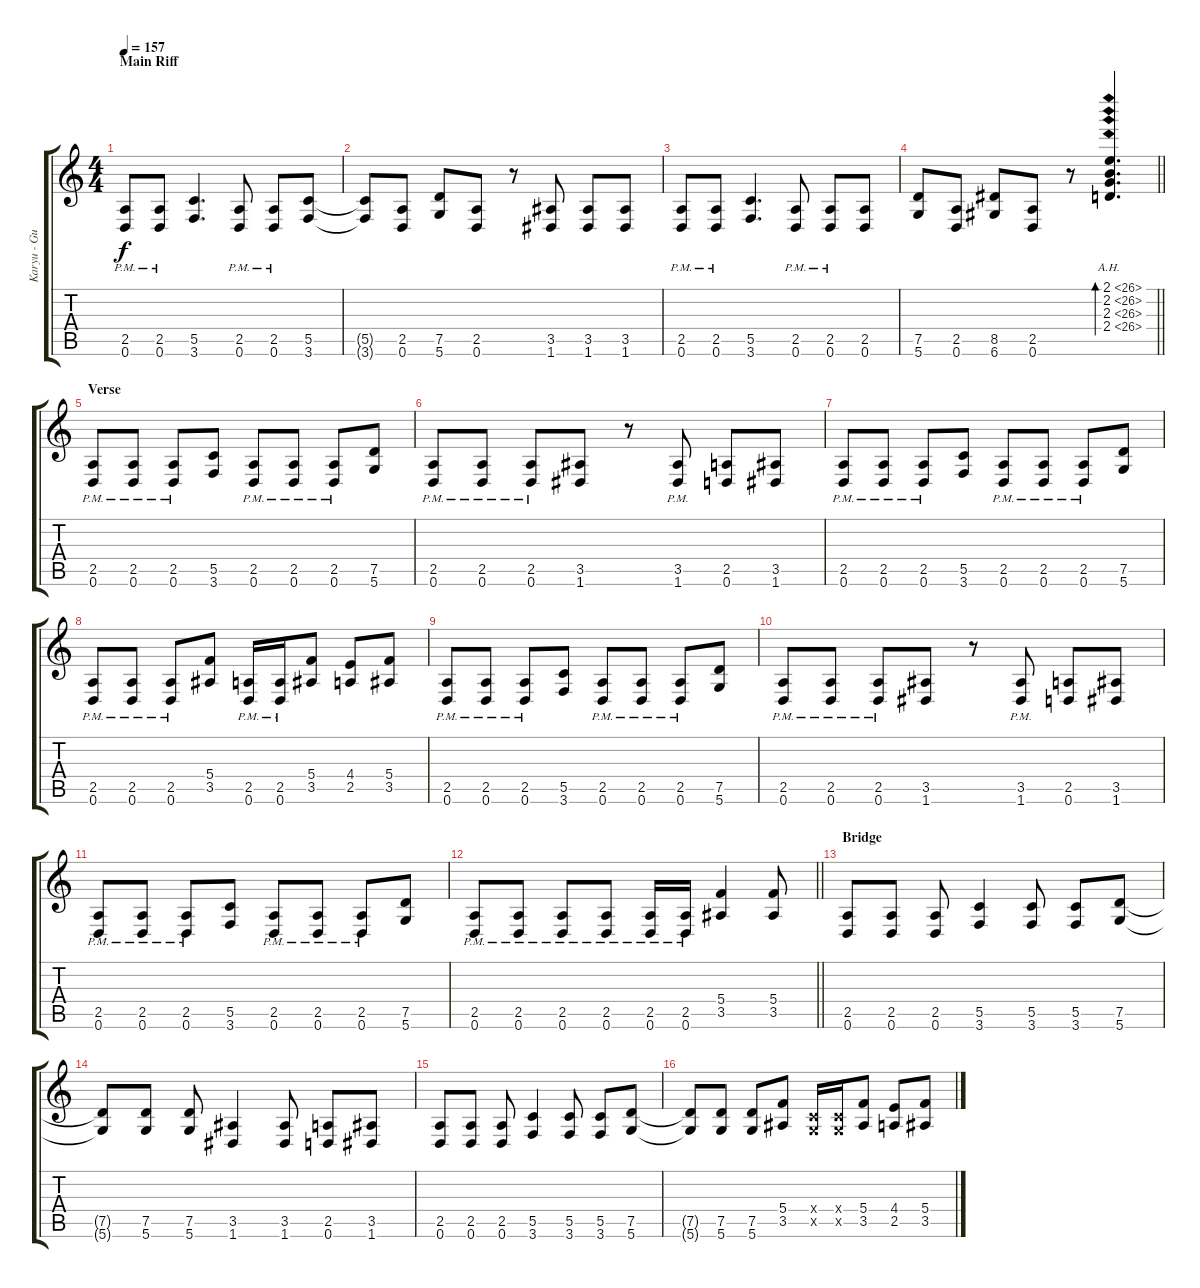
\track ("Karyu - Guitar 2" "Karyu - Gu") {instrument overdrivenguitar}
\staff {score tabs}
\tuning (D4 A3 F3 C3 G2 D2) {hide}
\ts (4 4)
\section ("" "Main Riff")
\tempo 157
\clef g2
\ks c
(2.5{pm} 0.6{pm}).8{dy f} (2.5{pm} 0.6{pm}).8 (5.5 3.6).4{d} (2.5{pm} 0.6{pm}).8 (2.5{pm} 0.6{pm}).8 (5.5 3.6).8 |
(5.5{t} 3.6{t}).8 (2.5 0.6).8 (7.5 5.6).8 (2.5 0.6).8 r.8 (3.5 1.6).8 (3.5 1.6).8 (3.5 1.6).8 |
(2.5{pm} 0.6{pm}).8 (2.5{pm} 0.6{pm}).8 (5.5 3.6).4{d} (2.5{pm} 0.6{pm}).8 (2.5{pm} 0.6{pm}).8 (2.5 0.6).8 |
\barLineRight lightlight
(7.5 5.6).8 (2.5 0.6).8 (8.5 6.6).8 (2.5 0.6).8 r.8 (2.1{ah 24} 2.2{ah 24} 2.3{ah 24} 2.4{ah 24}).4{d bd 480} |
\section ("" "Verse")
(2.5{pm} 0.6{pm}).8 (2.5{pm} 0.6{pm}).8 (2.5{pm} 0.6{pm}).8 (5.5 3.6).8 (2.5{pm} 0.6{pm}).8 (2.5{pm} 0.6{pm}).8 (2.5{pm} 0.6{pm}).8 (7.5 5.6).8 |
(2.5{pm} 0.6{pm}).8 (2.5{pm} 0.6{pm}).8 (2.5{pm} 0.6{pm}).8 (3.5 1.6).8 r.8 (3.5{pm} 1.6{pm}).8 (2.5 0.6).8 (3.5 1.6).8 |
(2.5{pm} 0.6{pm}).8 (2.5{pm} 0.6{pm}).8 (2.5{pm} 0.6{pm}).8 (5.5 3.6).8 (2.5{pm} 0.6{pm}).8 (2.5{pm} 0.6{pm}).8 (2.5{pm} 0.6{pm}).8 (7.5 5.6).8 |
(2.5{pm} 0.6{pm}).8 (2.5{pm} 0.6{pm}).8 (2.5{pm} 0.6{pm}).8 (5.4 3.5).8 (2.5{pm} 0.6{pm}).16 (2.5{pm} 0.6{pm}).16 (5.4 3.5).8 (4.4 2.5).8 (5.4 3.5).8 |
(2.5{pm} 0.6{pm}).8 (2.5{pm} 0.6{pm}).8 (2.5{pm} 0.6{pm}).8 (5.5 3.6).8 (2.5{pm} 0.6{pm}).8 (2.5{pm} 0.6{pm}).8 (2.5{pm} 0.6{pm}).8 (7.5 5.6).8 |
(2.5{pm} 0.6{pm}).8 (2.5{pm} 0.6{pm}).8 (2.5{pm} 0.6{pm}).8 (3.5 1.6).8 r.8 (3.5{pm} 1.6{pm}).8 (2.5 0.6).8 (3.5 1.6).8 |
(2.5{pm} 0.6{pm}).8 (2.5{pm} 0.6{pm}).8 (2.5{pm} 0.6{pm}).8 (5.5 3.6).8 (2.5{pm} 0.6{pm}).8 (2.5{pm} 0.6{pm}).8 (2.5{pm} 0.6{pm}).8 (7.5 5.6).8 |
\barLineRight lightlight
(2.5{pm} 0.6{pm}).8 (2.5{pm} 0.6{pm}).8 (2.5{pm} 0.6{pm}).8 (2.5{pm} 0.6{pm}).8 (2.5{pm} 0.6{pm}).16 (2.5{pm} 0.6{pm}).16 (5.4 3.5).4 (5.4 3.5).8 |
\section ("" "Bridge")
(2.5 0.6).8 (2.5 0.6).8 (2.5 0.6).8 (5.5 3.6).4 (5.5 3.6).8 (5.5 3.6).8 (7.5 5.6).8 |
(7.5{t} 5.6{t}).8 (7.5 5.6).8 (7.5 5.6).8 (3.5 1.6).4 (3.5 1.6).8 (2.5 0.6).8 (3.5 1.6).8 |
(2.5 0.6).8 (2.5 0.6).8 (2.5 0.6).8 (5.5 3.6).4 (5.5 3.6).8 (5.5 3.6).8 (7.5 5.6).8 |
(7.5{t} 5.6{t}).8 (7.5 5.6).8 (7.5 5.6).8 (5.4 3.5).8 (0.4{x} 0.5{x}).16 (0.4{x} 0.5{x}).16 (5.4 3.5).8 (4.4 2.5).8 (5.4 3.5).8
